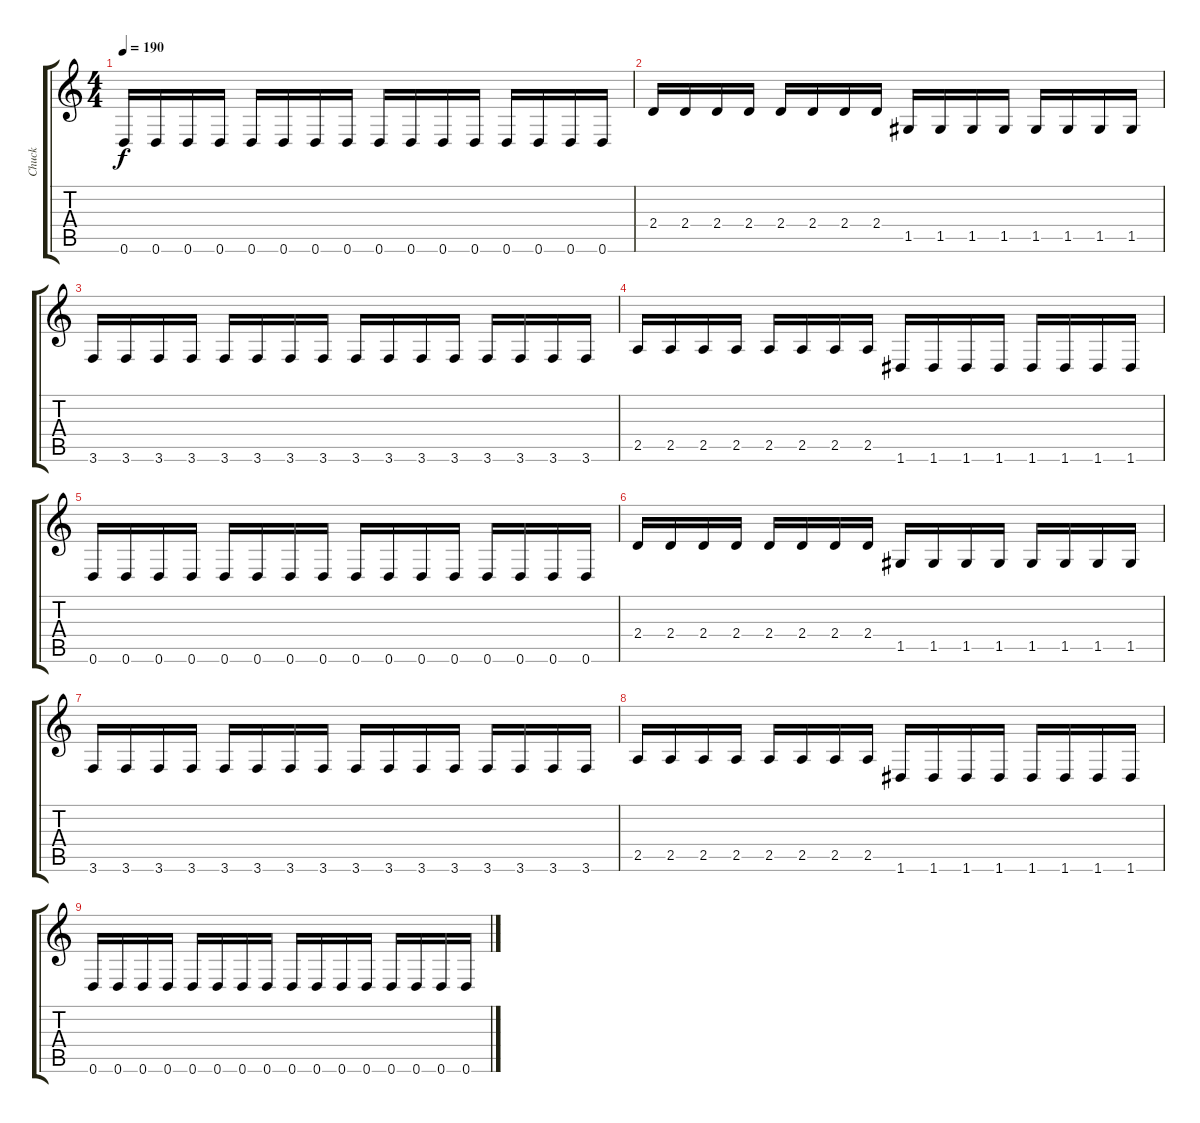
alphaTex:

\track ("Chuck" "Chuck") {instrument distortionguitar}
\staff {score tabs}
\tuning (D4 A3 F3 C3 G2 D2) {hide}
\ts (4 4)
\tempo 190
\clef g2
\ks c
0.6.16{dy f} 0.6.16 0.6.16 0.6.16 0.6.16 0.6.16 0.6.16 0.6.16 0.6.16 0.6.16 0.6.16 0.6.16 0.6.16 0.6.16 0.6.16 0.6.16 |
2.4.16 2.4.16 2.4.16 2.4.16 2.4.16 2.4.16 2.4.16 2.4.16 1.5.16 1.5.16 1.5.16 1.5.16 1.5.16 1.5.16 1.5.16 1.5.16 |
3.6.16 3.6.16 3.6.16 3.6.16 3.6.16 3.6.16 3.6.16 3.6.16 3.6.16 3.6.16 3.6.16 3.6.16 3.6.16 3.6.16 3.6.16 3.6.16 |
2.5.16 2.5.16 2.5.16 2.5.16 2.5.16 2.5.16 2.5.16 2.5.16 1.6.16 1.6.16 1.6.16 1.6.16 1.6.16 1.6.16 1.6.16 1.6.16 |
0.6.16 0.6.16 0.6.16 0.6.16 0.6.16 0.6.16 0.6.16 0.6.16 0.6.16 0.6.16 0.6.16 0.6.16 0.6.16 0.6.16 0.6.16 0.6.16 |
2.4.16 2.4.16 2.4.16 2.4.16 2.4.16 2.4.16 2.4.16 2.4.16 1.5.16 1.5.16 1.5.16 1.5.16 1.5.16 1.5.16 1.5.16 1.5.16 |
3.6.16 3.6.16 3.6.16 3.6.16 3.6.16 3.6.16 3.6.16 3.6.16 3.6.16 3.6.16 3.6.16 3.6.16 3.6.16 3.6.16 3.6.16 3.6.16 |
2.5.16 2.5.16 2.5.16 2.5.16 2.5.16 2.5.16 2.5.16 2.5.16 1.6.16 1.6.16 1.6.16 1.6.16 1.6.16 1.6.16 1.6.16 1.6.16 |
0.6.16 0.6.16 0.6.16 0.6.16 0.6.16 0.6.16 0.6.16 0.6.16 0.6.16 0.6.16 0.6.16 0.6.16 0.6.16 0.6.16 0.6.16 0.6.16
